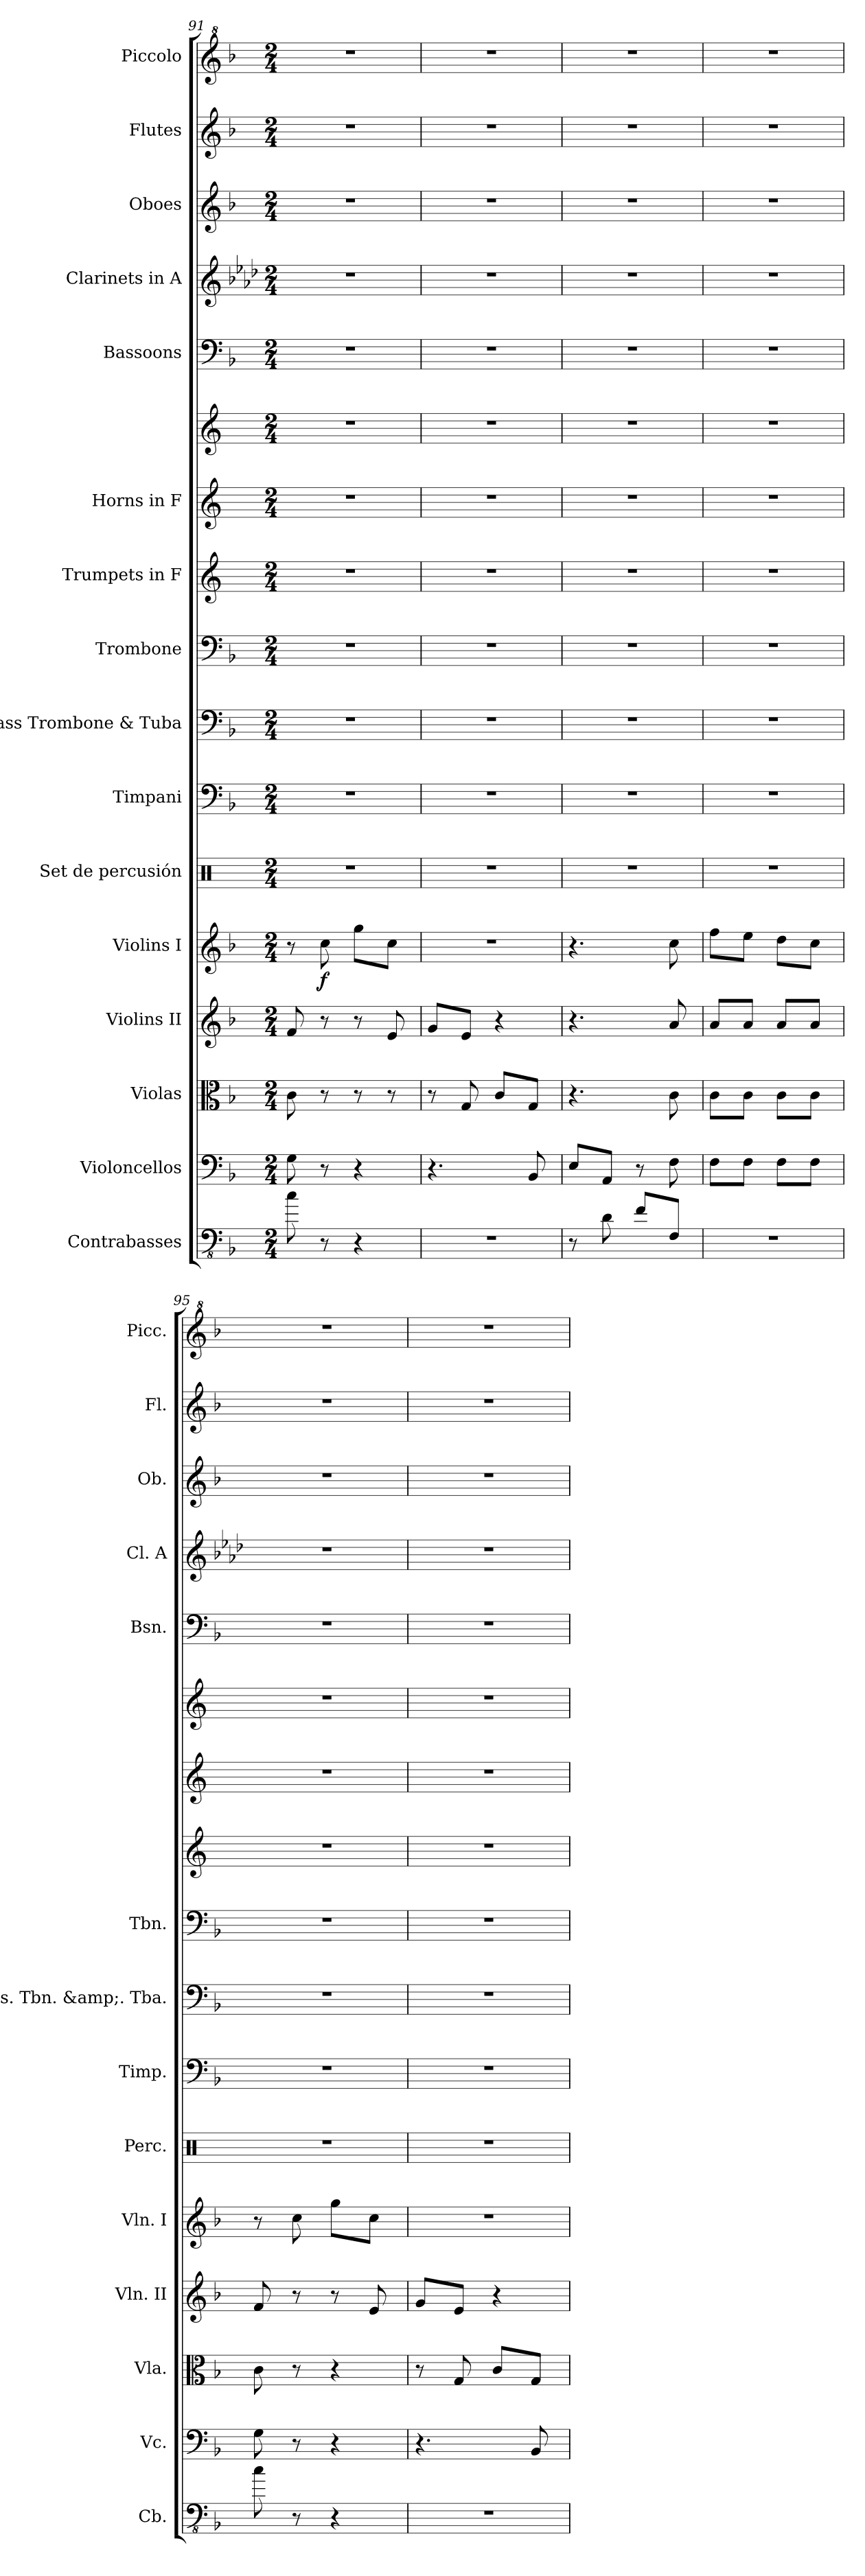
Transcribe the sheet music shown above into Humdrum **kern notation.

**kern	**kern	**kern	**kern	**kern	**dynam	**kern	**kern	**kern	**kern	**kern	**kern	**kern	**kern	**kern	**kern	**kern	**kern
*part16	*part15	*part14	*part13	*part12	*part12	*part11	*part10	*part9	*part8	*part7	*part6	*part6	*part5	*part4	*part3	*part2	*part1
*staff17	*staff16	*staff15	*staff14	*staff13	*staff13	*staff12	*staff11	*staff10	*staff9	*staff8	*staff7	*staff6	*staff5	*staff4	*staff3	*staff2	*staff1
*I"Contrabasses	*I"Violoncellos	*I"Violas	*I"Violins II	*I"Violins I	*	*I"Set de percusión	*I"Timpani	*I"Bass Trombone &amp; Tuba	*I"Trombone	*I"Trumpets in F	*I"Horns in F	*	*I"Bassoons	*I"Clarinets in A	*I"Oboes	*I"Flutes	*I"Piccolo
*I'Cb.	*I'Vc.	*I'Vla.	*I'Vln. II	*I'Vln. I	*	*I'Perc.	*I'Timp.	*I'Bs. Tbn. &amp;. Tba.	*I'Tbn.	*	*	*	*I'Bsn.	*I'Cl. A	*I'Ob.	*I'Fl.	*I'Picc.
*clefFv4	*clefF4	*clefC3	*clefG2	*clefG2	*	*clefX	*clefF4	*clefF4	*clefF4	*clefG2	*clefG2	*clefG2	*clefF4	*clefG2	*clefG2	*clefG2	*clefG^2
*ITrd7c12	*	*	*	*	*	*	*	*	*	*ITrd4c7	*ITrd4c7	*ITrd4c7	*	*ITrd2c3	*	*	*ITrd-7c-12
*k[b-]	*k[b-]	*k[b-]	*k[b-]	*k[b-]	*	*k[]	*k[b-]	*k[b-]	*k[b-]	*k[b-]	*k[b-]	*k[b-]	*k[b-]	*k[b-]	*k[b-]	*k[b-]	*k[b-]
*M2/4	*M2/4	*M2/4	*M2/4	*M2/4	*	*M2/4	*M2/4	*M2/4	*M2/4	*M2/4	*M2/4	*M2/4	*M2/4	*M2/4	*M2/4	*M2/4	*M2/4
=91	=91	=91	=91	=91	=91	=91	=91	=91	=91	=91	=91	=91	=91	=91	=91	=91	=91
8C\	8G\	8c\	8f/	8r	.	2r	2r	2r	2r	2r	2r	2r	2r	2r	2r	2r	2r
!	!	!	!	!	!LO:DY:b	!	!	!	!	!	!	!	!	!	!	!	!
8r	8r	8r	8r	8cc\	f	.	.	.	.	.	.	.	.	.	.	.	.
4r	4r	8r	8r	8gg\L	.	.	.	.	.	.	.	.	.	.	.	.	.
.	.	8r	8e/	8cc\J	.	.	.	.	.	.	.	.	.	.	.	.	.
=92	=92	=92	=92	=92	=92	=92	=92	=92	=92	=92	=92	=92	=92	=92	=92	=92	=92
2r	4.r	8r	8g/L	2r	.	2r	2r	2r	2r	2r	2r	2r	2r	2r	2r	2r	2r
.	.	8G/	8e/J	.	.	.	.	.	.	.	.	.	.	.	.	.	.
.	.	8c/L	4r	.	.	.	.	.	.	.	.	.	.	.	.	.	.
.	8BB-/	8G/J	.	.	.	.	.	.	.	.	.	.	.	.	.	.	.
!!LO:PB:g=z
=93	=93	=93	=93	=93	=93	=93	=93	=93	=93	=93	=93	=93	=93	=93	=93	=93	=93
8r	8E/L	4.r	4.r	4.r	.	2r	2r	2r	2r	2r	2r	2r	2r	2r	2r	2r	2r
8DD\	8AA/J	.	.	.	.	.	.	.	.	.	.	.	.	.	.	.	.
8FF/L	8r	.	.	.	.	.	.	.	.	.	.	.	.	.	.	.	.
8FFF/J	8F\	8c\	8a/	8cc\	.	.	.	.	.	.	.	.	.	.	.	.	.
=94	=94	=94	=94	=94	=94	=94	=94	=94	=94	=94	=94	=94	=94	=94	=94	=94	=94
2r	8F\L	8c\L	8a/L	8ff\L	.	2r	2r	2r	2r	2r	2r	2r	2r	2r	2r	2r	2r
.	8F\J	8c\J	8a/J	8ee\J	.	.	.	.	.	.	.	.	.	.	.	.	.
.	8F\L	8c\L	8a/L	8dd\L	.	.	.	.	.	.	.	.	.	.	.	.	.
.	8F\J	8c\J	8a/J	8cc\J	.	.	.	.	.	.	.	.	.	.	.	.	.
=95	=95	=95	=95	=95	=95	=95	=95	=95	=95	=95	=95	=95	=95	=95	=95	=95	=95
8C\	8G\	8c\	8f/	8r	.	2r	2r	2r	2r	2r	2r	2r	2r	2r	2r	2r	2r
8r	8r	8r	8r	8cc\	.	.	.	.	.	.	.	.	.	.	.	.	.
4r	4r	4r	8r	8gg\L	.	.	.	.	.	.	.	.	.	.	.	.	.
.	.	.	8e/	8cc\J	.	.	.	.	.	.	.	.	.	.	.	.	.
=96	=96	=96	=96	=96	=96	=96	=96	=96	=96	=96	=96	=96	=96	=96	=96	=96	=96
2r	4.r	8r	8g/L	2r	.	2r	2r	2r	2r	2r	2r	2r	2r	2r	2r	2r	2r
.	.	8G/	8e/J	.	.	.	.	.	.	.	.	.	.	.	.	.	.
.	.	8c/L	4r	.	.	.	.	.	.	.	.	.	.	.	.	.	.
.	8BB-/	8G/J	.	.	.	.	.	.	.	.	.	.	.	.	.	.	.
=	=	=	=	=	=	=	=	=	=	=	=	=	=	=	=	=	=
*-	*-	*-	*-	*-	*-	*-	*-	*-	*-	*-	*-	*-	*-	*-	*-	*-	*-
